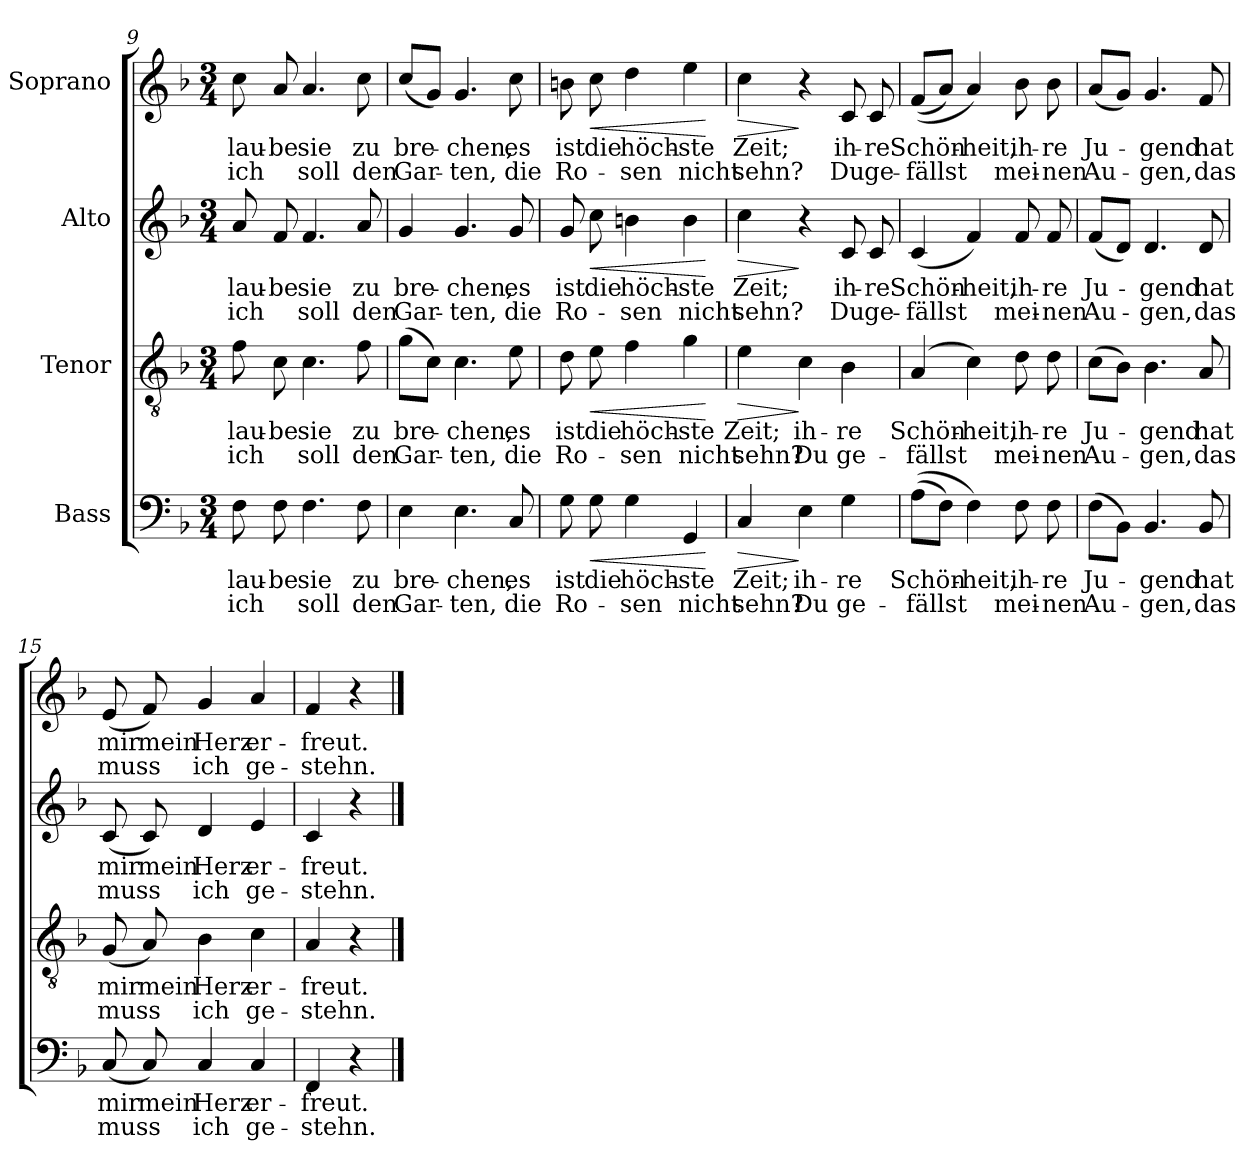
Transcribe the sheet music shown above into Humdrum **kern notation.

**kern	**text	**text	**dynam	**kern	**text	**text	**dynam	**kern	**text	**text	**dynam	**kern	**text	**text	**dynam
*part4	*part4	*part4	*part4	*part3	*part3	*part3	*part3	*part2	*part2	*part2	*part2	*part1	*part1	*part1	*part1
*staff4	*staff4	*staff4	*staff4	*staff3	*staff3	*staff3	*staff3	*staff2	*staff2	*staff2	*staff2	*staff1	*staff1	*staff1	*staff1
*I"Bass	*	*	*	*I"Tenor	*	*	*	*I"Alto	*	*	*	*I"Soprano	*	*	*
*clefF4	*	*	*	*clefGv2	*	*	*	*clefG2	*	*	*	*clefG2	*	*	*
*k[b-]	*	*	*	*k[b-]	*	*	*	*k[b-]	*	*	*	*k[b-]	*	*	*
*M3/4	*	*	*	*M3/4	*	*	*	*M3/4	*	*	*	*M3/4	*	*	*
=9	=9	=9	=9	=9	=9	=9	=9	=9	=9	=9	=9	=9	=9	=9	=9
!	!LO:LY:b	!LO:LY:b	!	!	!LO:LY:b	!LO:LY:b	!	!	!LO:LY:b	!LO:LY:b	!	!	!LO:LY:b	!LO:LY:b	!
8F\	-lau-	ich	.	8f\	-lau-	ich	.	8a/	-lau-	ich	.	8cc\	-lau-	ich	.
!	!LO:LY:b	!	!	!	!LO:LY:b	!	!	!	!LO:LY:b	!	!	!	!LO:LY:b	!	!
8F\	-be	.	.	8c\	-be	.	.	8f/	-be	.	.	8a/	-be	.	.
!	!LO:LY:b	!LO:LY:b	!	!	!LO:LY:b	!LO:LY:b	!	!	!LO:LY:b	!LO:LY:b	!	!	!LO:LY:b	!LO:LY:b	!
4.F\	sie	soll	.	4.c\	sie	soll	.	4.f/	sie	soll	.	4.a/	sie	soll	.
!	!LO:LY:b	!LO:LY:b	!	!	!LO:LY:b	!LO:LY:b	!	!	!LO:LY:b	!LO:LY:b	!	!	!LO:LY:b	!LO:LY:b	!
8F\	zu	den	.	8f\	zu	den	.	8a/	zu	den	.	8cc\	zu	den	.
=10	=10	=10	=10	=10	=10	=10	=10	=10	=10	=10	=10	=10	=10	=10	=10
!	!LO:LY:b	!LO:LY:b	!	!	!LO:LY:b	!LO:LY:b	!	!	!LO:LY:b	!LO:LY:b	!	!	!LO:LY:b	!LO:LY:b	!
4E\	bre-	Gar-	.	(>8g\L	bre-	Gar-	.	4g/	bre-	Gar-	.	(<8cc/L	bre-	Gar-	.
.	.	.	.	8c\J)	.	.	.	.	.	.	.	8g/J)	.	.	.
!	!LO:LY:b	!LO:LY:b	!	!	!LO:LY:b	!LO:LY:b	!	!	!LO:LY:b	!LO:LY:b	!	!	!LO:LY:b	!LO:LY:b	!
4.E\	-chen,	-ten,	.	4.c\	-chen,	-ten,	.	4.g/	-chen,	-ten,	.	4.g/	-chen,	-ten,	.
!	!LO:LY:b	!LO:LY:b	!	!	!LO:LY:b	!LO:LY:b	!	!	!LO:LY:b	!LO:LY:b	!	!	!LO:LY:b	!LO:LY:b	!
8C/	es	die	.	8e\	es	die	.	8g/	es	die	.	8cc\	es	die	.
!!LO:PB:g=z
=11	=11	=11	=11	=11	=11	=11	=11	=11	=11	=11	=11	=11	=11	=11	=11
!	!LO:LY:b	!LO:LY:b	!	!	!LO:LY:b	!LO:LY:b	!	!	!LO:LY:b	!LO:LY:b	!	!	!LO:LY:b	!LO:LY:b	!
8G\	ist	Ro-	.	8d\	ist	Ro-	.	8g/	ist	Ro-	.	8bn\	ist	Ro-	.
!	!LO:LY:b	!	!LO:HP:b	!	!LO:LY:b	!	!LO:HP:b	!	!LO:LY:b	!	!LO:HP:b	!	!LO:LY:b	!	!LO:HP:b
8G\	die	.	<	8e\	die	.	<	8cc\	die	.	<	8cc\	die	.	<
!	!LO:LY:b	!LO:LY:b	!	!	!LO:LY:b	!LO:LY:b	!	!	!LO:LY:b	!LO:LY:b	!	!	!LO:LY:b	!LO:LY:b	!
4G\	höch-	-sen	.	4f\	höch-	-sen	.	4bn\	höch-	-sen	.	4dd\	höch-	-sen	.
!	!LO:LY:b	!LO:LY:b	!	!	!LO:LY:b	!LO:LY:b	!	!	!LO:LY:b	!LO:LY:b	!	!	!LO:LY:b	!LO:LY:b	!
4GG/	-ste	nicht	.	4g\	-ste	nicht	.	4b\	-ste	nicht	.	4ee\	-ste	nicht	.
.	.	.	[	.	.	.	[	.	.	.	[	.	.	.	[
=12	=12	=12	=12	=12	=12	=12	=12	=12	=12	=12	=12	=12	=12	=12	=12
!	!LO:LY:b	!LO:LY:b	!LO:HP:b	!	!LO:LY:b	!LO:LY:b	!LO:HP:b	!	!LO:LY:b	!LO:LY:b	!LO:HP:b	!	!LO:LY:b	!LO:LY:b	!LO:HP:b
4C/	Zeit;	sehn?	>	4e\	Zeit;	sehn?	>	4cc\	Zeit;	sehn?	>	4cc\	Zeit;	sehn?	>
!	!LO:LY:b	!LO:LY:b	!	!	!LO:LY:b	!LO:LY:b	!	!	!	!	!	!	!	!	!
4E\	ih-	Du	]	4c\	ih-	Du	]	4r	.	.	]	4r	.	.	]
!	!LO:LY:b	!LO:LY:b	!	!	!LO:LY:b	!LO:LY:b	!	!	!LO:LY:b	!LO:LY:b	!	!	!LO:LY:b	!LO:LY:b	!
4G\	-re	ge-	.	4B-\	-re	ge-	.	8c/	ih-	Du	.	8c/	ih-	Du	.
!	!	!	!	!	!	!	!	!	!LO:LY:b	!LO:LY:b	!	!	!LO:LY:b	!LO:LY:b	!
.	.	.	.	.	.	.	.	8c/	-re	ge-	.	8c/	-re	ge-	.
=13	=13	=13	=13	=13	=13	=13	=13	=13	=13	=13	=13	=13	=13	=13	=13
!	!LO:LY:b	!LO:LY:b	!	!	!LO:LY:b	!LO:LY:b	!	!	!LO:LY:b	!LO:LY:b	!	!	!LO:LY:b	!LO:LY:b	!
(>(>8A\L	Schön-	-fällst	.	(>4A/	Schön-	-fällst	.	(>4c/	Schön-	-fällst	.	(<(<8f/L	Schön-	-fällst	.
8F\J)	.	.	.	.	.	.	.	.	.	.	.	8a/J)	.	.	.
!	!LO:LY:b	!	!	!	!LO:LY:b	!	!	!	!LO:LY:b	!	!	!	!LO:LY:b	!	!
4F\)	-heit,	.	.	4c\)	-heit,	.	.	4f/)	-heit,	.	.	4a/)	-heit,	.	.
!	!LO:LY:b	!LO:LY:b	!	!	!LO:LY:b	!LO:LY:b	!	!	!LO:LY:b	!LO:LY:b	!	!	!LO:LY:b	!LO:LY:b	!
8F\	ih-	mei-	.	8d\	ih-	mei-	.	8f/	ih-	mei-	.	8b-\	ih-	mei-	.
!	!LO:LY:b	!LO:LY:b	!	!	!LO:LY:b	!LO:LY:b	!	!	!LO:LY:b	!LO:LY:b	!	!	!LO:LY:b	!LO:LY:b	!
8F\	-re	-nen	.	8d\	-re	-nen	.	8f/	-re	-nen	.	8b-\	-re	-nen	.
=14	=14	=14	=14	=14	=14	=14	=14	=14	=14	=14	=14	=14	=14	=14	=14
!	!LO:LY:b	!LO:LY:b	!	!	!LO:LY:b	!LO:LY:b	!	!	!LO:LY:b	!LO:LY:b	!	!	!LO:LY:b	!LO:LY:b	!
(>8F\L	Ju-	Au-	.	(>8c\L	Ju-	Au-	.	(<8f/L	Ju-	Au-	.	(<8a/L	Ju-	Au-	.
8BB-\J)	.	.	.	8B-\J)	.	.	.	8d/J)	.	.	.	8g/J)	.	.	.
!	!LO:LY:b	!LO:LY:b	!	!	!LO:LY:b	!LO:LY:b	!	!	!LO:LY:b	!LO:LY:b	!	!	!LO:LY:b	!LO:LY:b	!
4.BB-/	-gend	-gen,	.	4.B-\	-gend	-gen,	.	4.d/	-gend	-gen,	.	4.g/	-gend	-gen,	.
!	!LO:LY:b	!LO:LY:b	!	!	!LO:LY:b	!LO:LY:b	!	!	!LO:LY:b	!LO:LY:b	!	!	!LO:LY:b	!LO:LY:b	!
8BB-/	hat	das	.	8A/	hat	das	.	8d/	hat	das	.	8f/	hat	das	.
=15	=15	=15	=15	=15	=15	=15	=15	=15	=15	=15	=15	=15	=15	=15	=15
!	!LO:LY:b	!LO:LY:b	!	!	!LO:LY:b	!LO:LY:b	!	!	!LO:LY:b	!LO:LY:b	!	!	!LO:LY:b	!LO:LY:b	!
(<8C/	mir	muss	.	(<8G/	mir	muss	.	(>8c/	mir	muss	.	(<8e/	mir	muss	.
!	!LO:LY:b	!	!	!	!LO:LY:b	!	!	!	!LO:LY:b	!	!	!	!LO:LY:b	!	!
8C/)	mein	.	.	8A/)	mein	.	.	8c/)	mein	.	.	8f/)	mein	.	.
!	!LO:LY:b	!LO:LY:b	!	!	!LO:LY:b	!LO:LY:b	!	!	!LO:LY:b	!LO:LY:b	!	!	!LO:LY:b	!LO:LY:b	!
4C/	Herz	ich	.	4B-\	Herz	ich	.	4d/	Herz	ich	.	4g/	Herz	ich	.
!	!LO:LY:b	!LO:LY:b	!	!	!LO:LY:b	!LO:LY:b	!	!	!LO:LY:b	!LO:LY:b	!	!	!LO:LY:b	!LO:LY:b	!
4C/	er-	ge-	.	4c\	er-	ge-	.	4e/	er-	ge-	.	4a/	er-	ge-	.
!!LO:LB:g=z
=16	=16	=16	=16	=16	=16	=16	=16	=16	=16	=16	=16	=16	=16	=16	=16
!	!LO:LY:b	!LO:LY:b	!	!	!LO:LY:b	!LO:LY:b	!	!	!LO:LY:b	!LO:LY:b	!	!	!LO:LY:b	!LO:LY:b	!
4FF/	-freut.	-stehn.	.	4A/	-freut.	-stehn.	.	4c/	-freut.	-stehn.	.	4f/	-freut.	-stehn.	.
4r	.	.	.	4r	.	.	.	4r	.	.	.	4r	.	.	.
==	==	==	==	==	==	==	==	==	==	==	==	==	==	==	==
*-	*-	*-	*-	*-	*-	*-	*-	*-	*-	*-	*-	*-	*-	*-	*-
